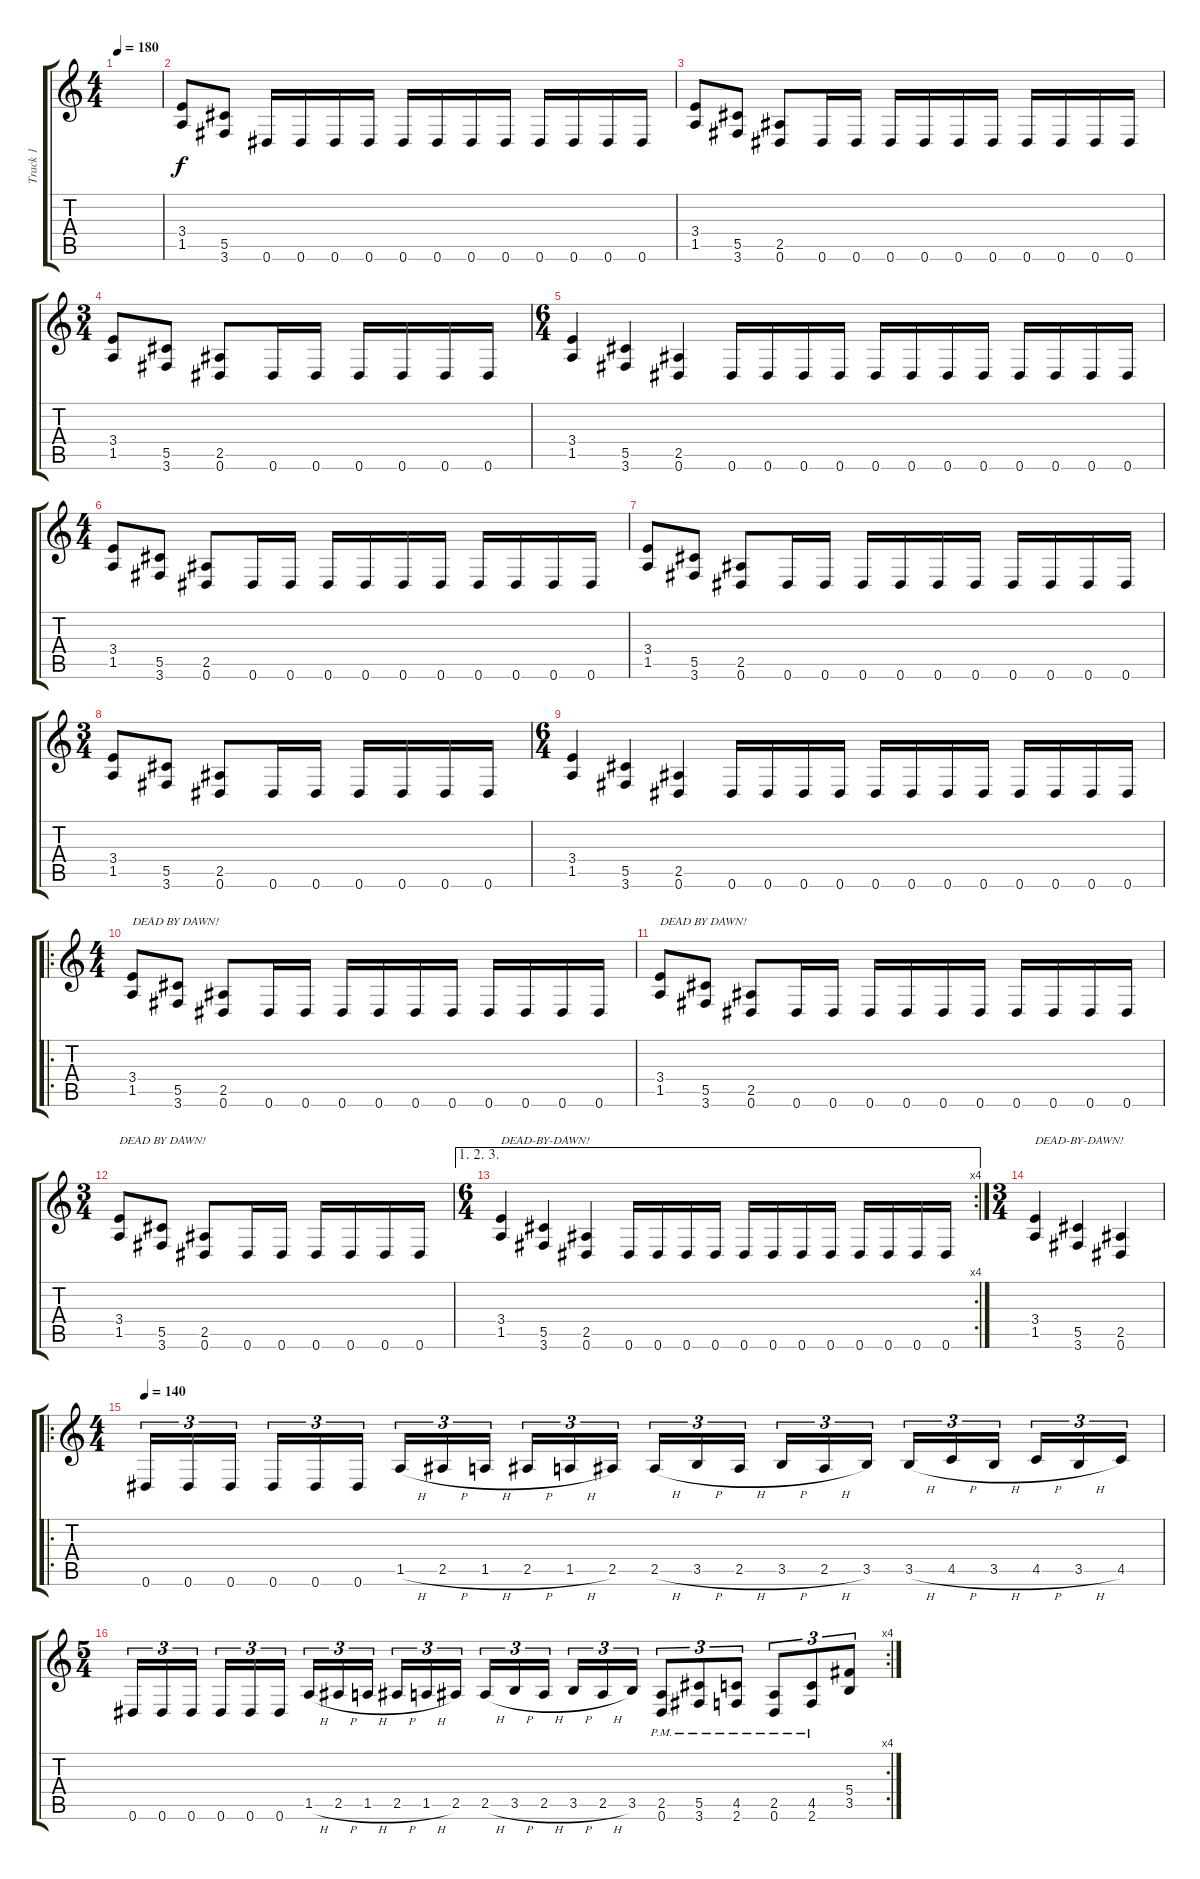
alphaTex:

\track ("Track 1" "Track 1") {instrument distortionguitar}
\staff {score tabs}
\tuning (Eb4 Bb3 Gb3 Db3 Ab2 Eb2) {hide}
\ts (4 4)
\tempo 180
\clef g2
\ks c
|
(3.4 1.5).8 (5.5 3.6).8 0.6.16 0.6.16 0.6.16 0.6.16 0.6.16 0.6.16 0.6.16 0.6.16 0.6.16 0.6.16 0.6.16 0.6.16 |
(3.4 1.5).8 (5.5 3.6).8 (2.5 0.6).8 0.6.16 0.6.16 0.6.16 0.6.16 0.6.16 0.6.16 0.6.16 0.6.16 0.6.16 0.6.16 |
\ts (3 4)
(3.4 1.5).8 (5.5 3.6).8 (2.5 0.6).8 0.6.16 0.6.16 0.6.16 0.6.16 0.6.16 0.6.16 |
\ts (6 4)
(3.4 1.5).4 (5.5 3.6).4 (2.5 0.6).4 0.6.16 0.6.16 0.6.16 0.6.16 0.6.16 0.6.16 0.6.16 0.6.16 0.6.16 0.6.16 0.6.16 0.6.16 |
\ts (4 4)
(3.4 1.5).8 (5.5 3.6).8 (2.5 0.6).8 0.6.16 0.6.16 0.6.16 0.6.16 0.6.16 0.6.16 0.6.16 0.6.16 0.6.16 0.6.16 |
(3.4 1.5).8 (5.5 3.6).8 (2.5 0.6).8 0.6.16 0.6.16 0.6.16 0.6.16 0.6.16 0.6.16 0.6.16 0.6.16 0.6.16 0.6.16 |
\ts (3 4)
(3.4 1.5).8 (5.5 3.6).8 (2.5 0.6).8 0.6.16 0.6.16 0.6.16 0.6.16 0.6.16 0.6.16 |
\ts (6 4)
(3.4 1.5).4 (5.5 3.6).4 (2.5 0.6).4 0.6.16 0.6.16 0.6.16 0.6.16 0.6.16 0.6.16 0.6.16 0.6.16 0.6.16 0.6.16 0.6.16 0.6.16 |
\ro
\ts (4 4)
(3.4 1.5).8{txt "DEAD BY DAWN!"} (5.5 3.6).8 (2.5 0.6).8 0.6.16 0.6.16 0.6.16 0.6.16 0.6.16 0.6.16 0.6.16 0.6.16 0.6.16 0.6.16 |
(3.4 1.5).8{txt "DEAD BY DAWN!"} (5.5 3.6).8 (2.5 0.6).8 0.6.16 0.6.16 0.6.16 0.6.16 0.6.16 0.6.16 0.6.16 0.6.16 0.6.16 0.6.16 |
\ts (3 4)
(3.4 1.5).8{txt "DEAD BY DAWN!"} (5.5 3.6).8 (2.5 0.6).8 0.6.16 0.6.16 0.6.16 0.6.16 0.6.16 0.6.16 |
\ae (1 2 3)
\rc 4
\ts (6 4)
(3.4 1.5).4{txt "DEAD-BY-DAWN!"} (5.5 3.6).4 (2.5 0.6).4 0.6.16 0.6.16 0.6.16 0.6.16 0.6.16 0.6.16 0.6.16 0.6.16 0.6.16 0.6.16 0.6.16 0.6.16 |
\ts (3 4)
(3.4 1.5).4{txt "DEAD-BY-DAWN!"} (5.5 3.6).4 (2.5 0.6).4 |
\ro
\ts (4 4)
\tempo 140
0.6.16{tu (3 2)} 0.6.16{tu (3 2)} 0.6.16{tu (3 2)} 0.6.16{tu (3 2)} 0.6.16{tu (3 2)} 0.6.16{tu (3 2)} 1.5{h}.16{tu (3 2)} 2.5{h}.16{tu (3 2)} 1.5{h}.16{tu (3 2)} 2.5{h}.16{tu (3 2)} 1.5{h}.16{tu (3 2)} 2.5.16{tu (3 2)} 2.5{h}.16{tu (3 2)} 3.5{h}.16{tu (3 2)} 2.5{h}.16{tu (3 2)} 3.5{h}.16{tu (3 2)} 2.5{h}.16{tu (3 2)} 3.5.16{tu (3 2)} 3.5{h}.16{tu (3 2)} 4.5{h}.16{tu (3 2)} 3.5{h}.16{tu (3 2)} 4.5{h}.16{tu (3 2)} 3.5{h}.16{tu (3 2)} 4.5.16{tu (3 2)} |
\rc 4
\ts (5 4)
0.6.16{tu (3 2)} 0.6.16{tu (3 2)} 0.6.16{tu (3 2)} 0.6.16{tu (3 2)} 0.6.16{tu (3 2)} 0.6.16{tu (3 2)} 1.5{h}.16{tu (3 2)} 2.5{h}.16{tu (3 2)} 1.5{h}.16{tu (3 2)} 2.5{h}.16{tu (3 2)} 1.5{h}.16{tu (3 2)} 2.5.16{tu (3 2)} 2.5{h}.16{tu (3 2)} 3.5{h}.16{tu (3 2)} 2.5{h}.16{tu (3 2)} 3.5{h}.16{tu (3 2)} 2.5{h}.16{tu (3 2)} 3.5.16{tu (3 2)} (2.5{pm} 0.6{pm}).8{tu (3 2)} (5.5{pm} 3.6{pm}).8{tu (3 2)} (4.5{pm} 2.6{pm}).8{tu (3 2)} (2.5{pm} 0.6{pm}).8{tu (3 2)} (4.5{pm} 2.6{pm}).8{tu (3 2)} (5.4 3.5).8{tu (3 2)}
